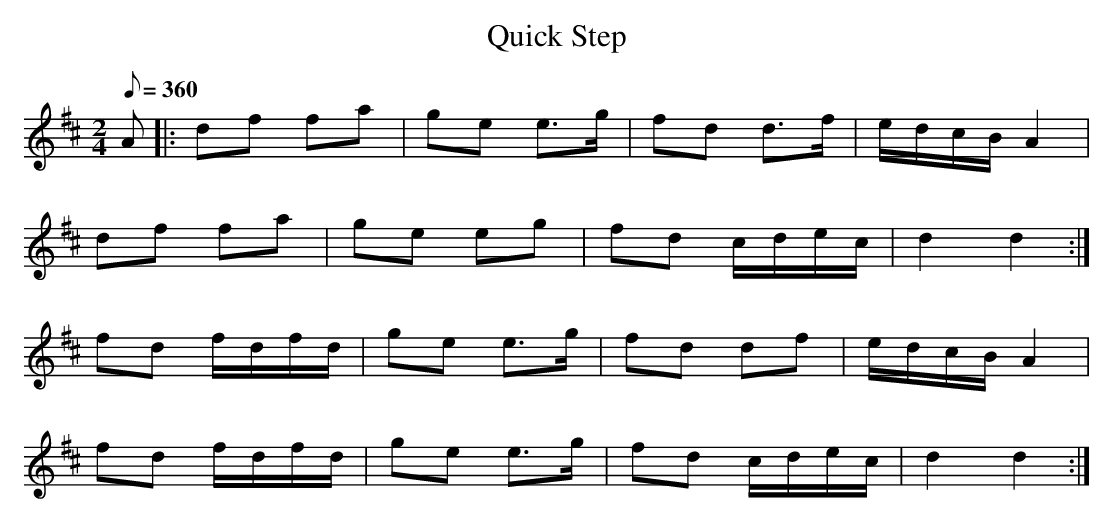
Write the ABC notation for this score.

X:1
T: Quick Step
M: 2/4
L: 1/8
Q: 360
K: D
A|: df fa|ge e>g|fd d>f|e/d/c/B/ A2|
df fa|ge eg|fd c/d/e/c/ |d2 d2 :|
fd f/d/f/d/ |ge e>g|fd df| e/d/c/B/ A2|
fd f/d/f/d/ |ge e>g|fd c/d/e/c/ |d2 d2 :|
